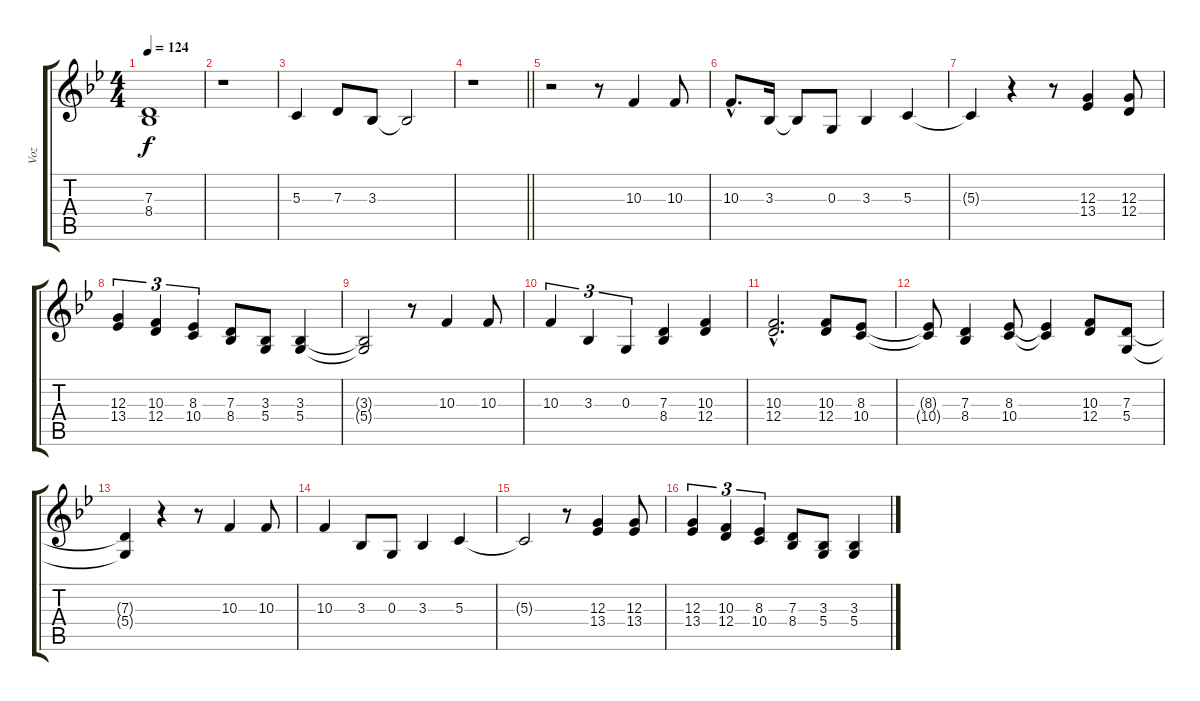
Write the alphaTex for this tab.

\track ("Voz" "Voz") {instrument lead6voice}
\staff {score tabs}
\tuning (E4 B3 G3 D3 A2 E2) {hide}
\ts (4 4)
\tempo 124
\clef g2
\ks bb
(7.3 8.4).1{dy f} |
r.1 |
5.3.4 7.3.8 3.3.8 3.3{t}.2 |
\barLineRight lightlight
r.1 |
r.2 r.8 10.3.4 10.3.8 |
10.3{hac}.8{d} 3.3.16 3.3{t}.8 0.3.8 3.3.4 5.3.4 |
5.3{t}.4 r.4 r.8 (12.3 13.4).4 (12.3 12.4).8 |
(12.3 13.4).4{tu (3 2)} (10.3 12.4).4{tu (3 2)} (8.3 10.4).4{tu (3 2)} (7.3 8.4).8 (3.3 5.4).8 (3.3 5.4).4 |
(3.3{t} 5.4{t}).2 r.8 10.3.4 10.3.8 |
10.3.4{tu (3 2)} 3.3.4{tu (3 2)} 0.3.4{tu (3 2)} (7.3 8.4).4 (10.3 12.4).4 |
(10.3{hac} 12.4{hac}).2{d} (10.3 12.4).8 (8.3 10.4).8 |
(8.3{t} 10.4{t}).8 (7.3 8.4).4 (8.3 10.4).8 (8.3{t} 10.4{t}).4 (10.3 12.4).8 (7.3 5.4).8 |
(7.3{t} 5.4{t}).4 r.4 r.8 10.3.4 10.3.8 |
10.3.4 3.3.8 0.3.8 3.3.4 5.3.4 |
5.3{t}.2 r.8 (12.3 13.4).4 (12.3 13.4).8 |
(12.3 13.4).4{tu (3 2)} (10.3 12.4).4{tu (3 2)} (8.3 10.4).4{tu (3 2)} (7.3 8.4).8 (3.3 5.4).8 (3.3 5.4).4
